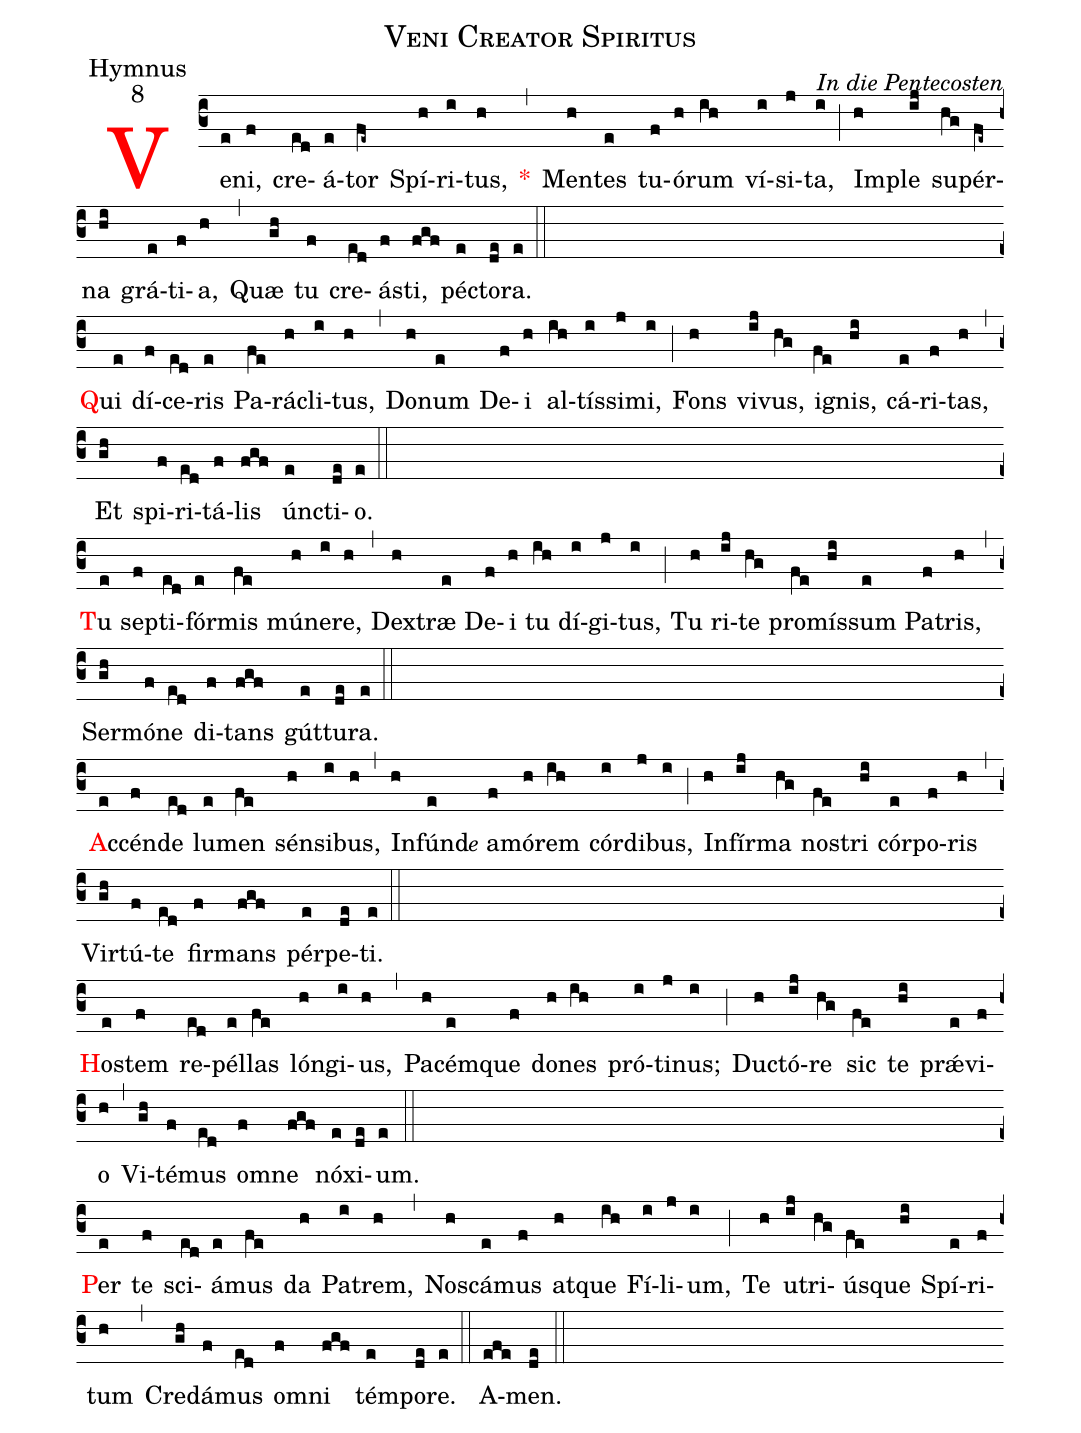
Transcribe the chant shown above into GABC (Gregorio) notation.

name:Veni Creator Spiritus;
office-part:Hymnus;
mode:8;
commentary:In die Pentecosten;
%%
<v>\textcolor{red}{V}</v>e(c3e)ni,(f) cre(ed)á(e)tor(fe~) Spí(h)ri(i)tus,(h) <v>\textcolor{red}{*}</v>(,)
Men(h)tes(e) tu(f)ó(h)rum(ih) ví(i)si(j)ta,(i) (;) Im(h)ple(ij) su(hg)pér(fe~)na(hi) grá(e)ti(f)a,(h) (,)
Quæ(gh) tu(f) cre(ed)ás(f)ti,(fgf) péc(e)to(de)ra.(e) (::) (Z)

<v>\textcolor{red}{Q}</v>ui(e) dí(f)ce(ed)ris(e) Pa(fe)rá(h)cli(i)tus,(h) (,)Do(h)num(e) De(f)i(h) al(ih)tís(i)si(j)mi,(i) (;)Fons(h)  vi(ij)vus,(hg) i(fe)gnis,(hi) cá(e)ri(f)tas,(h) (,)
Et(gh) spi(f)ri(ed)tá(f)lis(fgf) únc(e)ti(de)o.(e) (::) (Z)


<v>\textcolor{red}{T}</v>u(e) sep(f)ti(ed)fór(e)mis(fe) mú(h)ne(i)re,(h) (,) Dex(h)træ(e) De(f)i(h) tu(ih) dí(i)gi(j)tus,(i) (;)Tu(h) ri(ij)te(hg) pro(fe)mís(hi)sum(e) Pa(f)tris,(h) (,)
Ser(gh)mó(f)ne(ed) di(f)tans(fgf) gút(e)tu(de)ra.(e) (::) (Z)

<v>\textcolor{red}{A}</v>c(e)cén(f)de(ed) lu(e)men(fe) sén(h)si(i)bus,(h) (,)
In(h)fún(e)d<e>e</e> a(f)mó(h)rem(ih) cór(i)di(j)bus,(i) (;)
In(h)fír(ij)ma(hg) nos(fe)tri(hi) cór(e)po(f)ris(h) (,)
Vir(gh)tú(f)te(ed) fir(f)mans(fgf) pér(e)pe(de)ti.(e) (::) (Z)

<v>\textcolor{red}{H}</v>os(e)tem(f) re(ed)pél(e)las(fe) lón(h)gi(i)us,(h) (,)Pa(h)cém(e)que(f) do(h)nes(ih) pró(i)ti(j)nus;(i) (;)
Duc(h)tó(ij)re(hg) sic(fe) te(hi) prǽ(e)vi(f)o(h) (,)Vi(gh)té(f)mus(ed) om(f)ne(fgf) nó(e)xi(de)um.(e) (::)
(Z)

<v>\textcolor{red}{P}</v>er(e) te(f) sci(ed)á(e)mus(fe) da(h) Pa(i)trem,(h) (,)
Nos(h)cá(e)mus(f) at(h)que(ih) Fí(i)li(j)um,(i) (;)
Te(h) u(ij)tri(hg)ús(fe)que(hi) Spí(e)ri(f)tum(h) (,)Cre(gh)dá(f)mus(ed) om(f)ni(fgf) tém(e)po(de)re.(e) (::)  A(efe)men.(de) (::)
